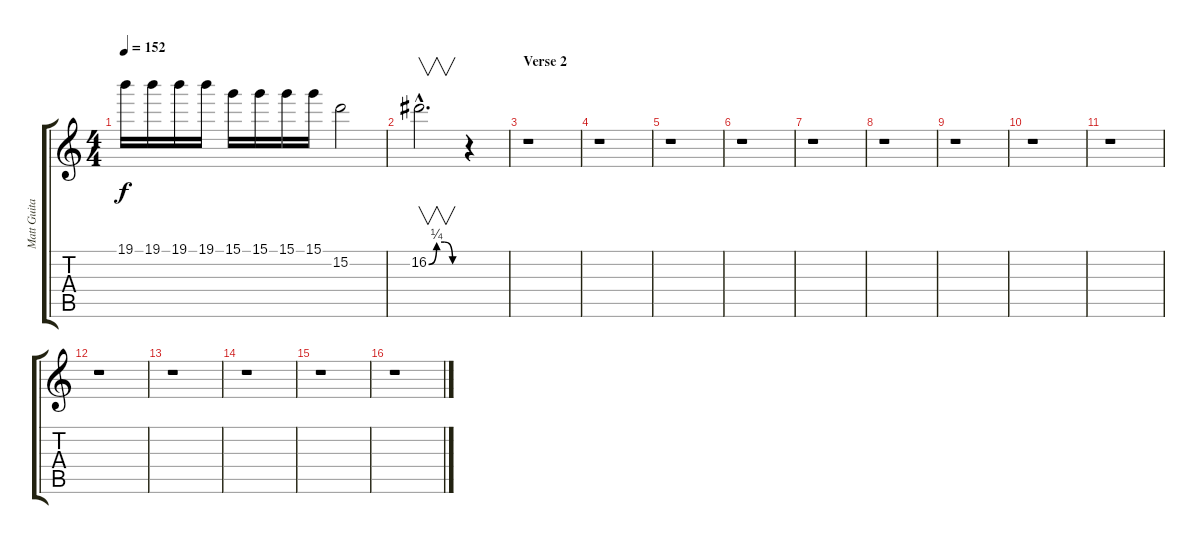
\track ("Matt Guitar" "Matt Guita") {instrument overdrivenguitar}
\staff {score tabs}
\tuning (E4 B3 G3 D3 A2 E2) {hide}
\ts (4 4)
\tempo 152
\clef g2
\ks c
19.1.16{dy f} 19.1.16 19.1.16 19.1.16 15.1.16 15.1.16 15.1.16 15.1.16 15.2.2 |
16.2{be (custom 0 0 15 1 30 1 45 0 60 0) hac}.2{v d} r.4 |
\section ("" "Verse 2")
r.1 |
r.1 |
r.1 |
r.1 |
r.1 |
r.1 |
r.1 |
r.1 |
r.1 |
r.1 |
r.1 |
r.1 |
r.1 |
r.1
